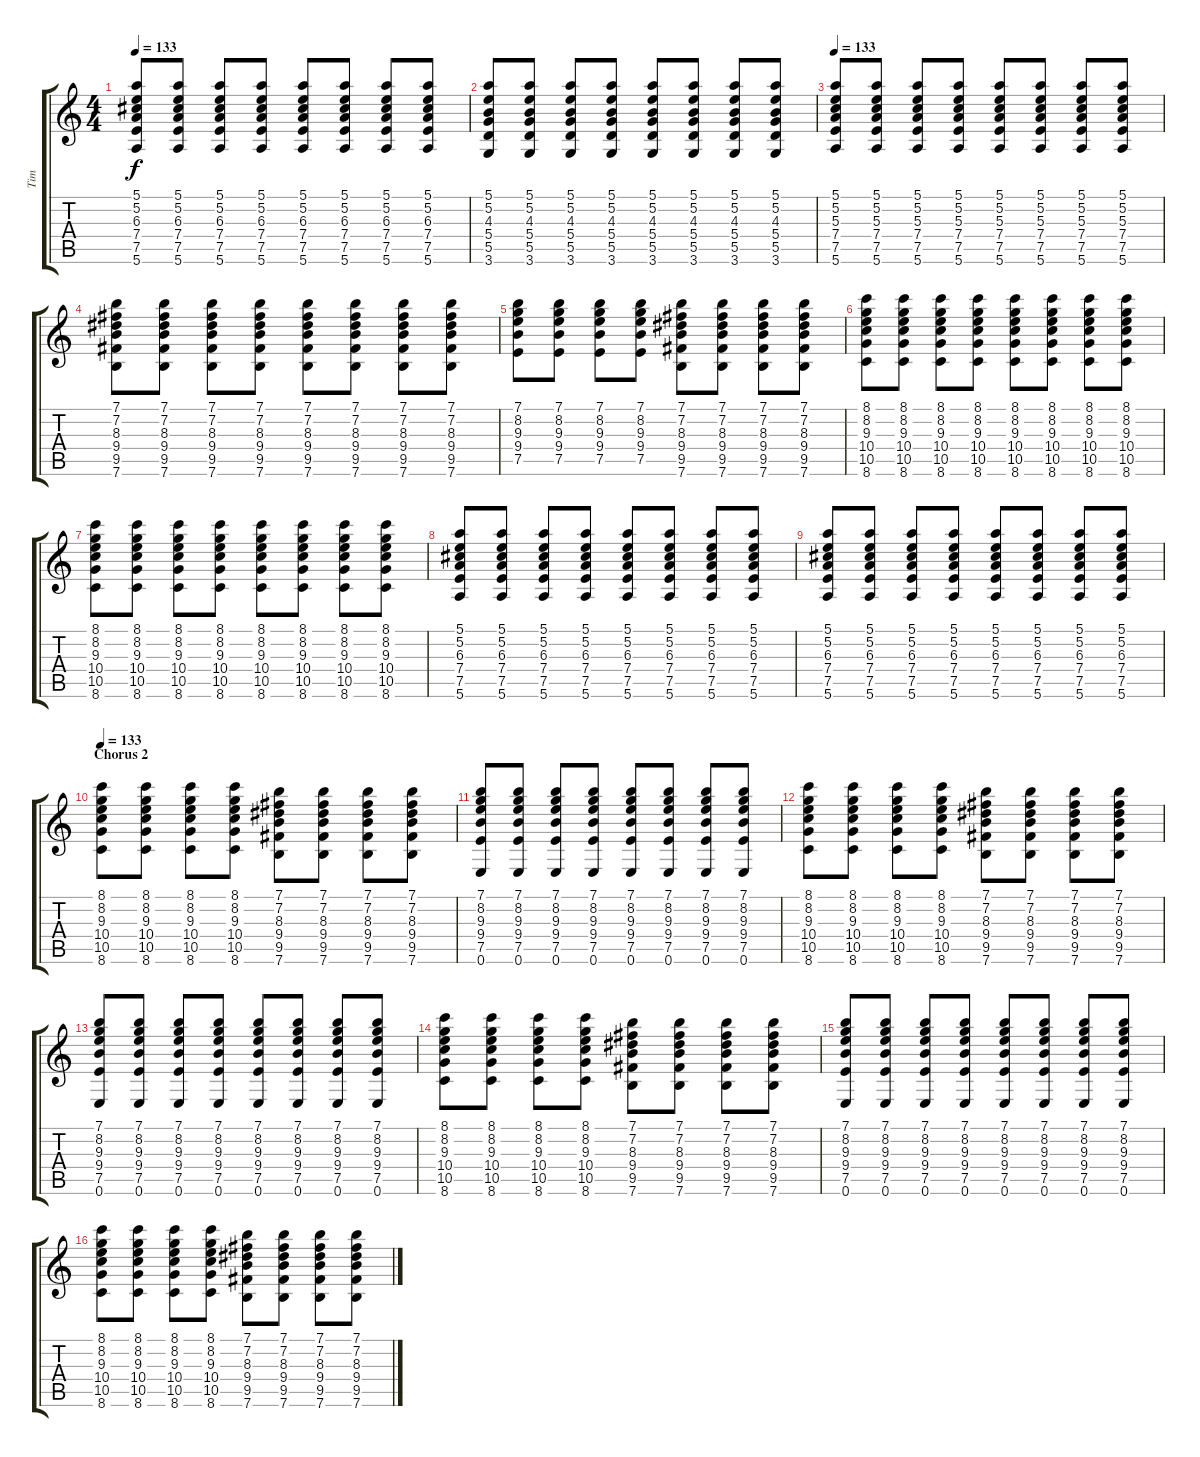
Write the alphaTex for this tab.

\track ("Tim" "Tim") {instrument overdrivenguitar}
\staff {score tabs}
\tuning (E4 B3 G3 D3 A2 E2) {hide}
\ts (4 4)
\tempo 133
\clef g2
\ks c
(5.1 5.2 6.3 7.4 7.5 5.6).8{dy f} (5.1 5.2 6.3 7.4 7.5 5.6).8 (5.1 5.2 6.3 7.4 7.5 5.6).8 (5.1 5.2 6.3 7.4 7.5 5.6).8 (5.1 5.2 6.3 7.4 7.5 5.6).8 (5.1 5.2 6.3 7.4 7.5 5.6).8 (5.1 5.2 6.3 7.4 7.5 5.6).8 (5.1 5.2 6.3 7.4 7.5 5.6).8 |
(5.1 5.2 4.3 5.4 5.5 3.6).8 (5.1 5.2 4.3 5.4 5.5 3.6).8 (5.1 5.2 4.3 5.4 5.5 3.6).8 (5.1 5.2 4.3 5.4 5.5 3.6).8 (5.1 5.2 4.3 5.4 5.5 3.6).8 (5.1 5.2 4.3 5.4 5.5 3.6).8 (5.1 5.2 4.3 5.4 5.5 3.6).8 (5.1 5.2 4.3 5.4 5.5 3.6).8 |
\tempo 133
(5.1 5.2 5.3 7.4 7.5 5.6).8 (5.1 5.2 5.3 7.4 7.5 5.6).8 (5.1 5.2 5.3 7.4 7.5 5.6).8 (5.1 5.2 5.3 7.4 7.5 5.6).8 (5.1 5.2 5.3 7.4 7.5 5.6).8 (5.1 5.2 5.3 7.4 7.5 5.6).8 (5.1 5.2 5.3 7.4 7.5 5.6).8 (5.1 5.2 5.3 7.4 7.5 5.6).8 |
(7.1 7.2 8.3 9.4 9.5 7.6).8 (7.1 7.2 8.3 9.4 9.5 7.6).8 (7.1 7.2 8.3 9.4 9.5 7.6).8 (7.1 7.2 8.3 9.4 9.5 7.6).8 (7.1 7.2 8.3 9.4 9.5 7.6).8 (7.1 7.2 8.3 9.4 9.5 7.6).8 (7.1 7.2 8.3 9.4 9.5 7.6).8 (7.1 7.2 8.3 9.4 9.5 7.6).8 |
(7.1 8.2 9.3 9.4 7.5).8 (7.1 8.2 9.3 9.4 7.5).8 (7.1 8.2 9.3 9.4 7.5).8 (7.1 8.2 9.3 9.4 7.5).8 (7.1 7.2 8.3 9.4 9.5 7.6).8 (7.1 7.2 8.3 9.4 9.5 7.6).8 (7.1 7.2 8.3 9.4 9.5 7.6).8 (7.1 7.2 8.3 9.4 9.5 7.6).8 |
(8.1 8.2 9.3 10.4 10.5 8.6).8 (8.1 8.2 9.3 10.4 10.5 8.6).8 (8.1 8.2 9.3 10.4 10.5 8.6).8 (8.1 8.2 9.3 10.4 10.5 8.6).8 (8.1 8.2 9.3 10.4 10.5 8.6).8 (8.1 8.2 9.3 10.4 10.5 8.6).8 (8.1 8.2 9.3 10.4 10.5 8.6).8 (8.1 8.2 9.3 10.4 10.5 8.6).8 |
(8.1 8.2 9.3 10.4 10.5 8.6).8 (8.1 8.2 9.3 10.4 10.5 8.6).8 (8.1 8.2 9.3 10.4 10.5 8.6).8 (8.1 8.2 9.3 10.4 10.5 8.6).8 (8.1 8.2 9.3 10.4 10.5 8.6).8 (8.1 8.2 9.3 10.4 10.5 8.6).8 (8.1 8.2 9.3 10.4 10.5 8.6).8 (8.1 8.2 9.3 10.4 10.5 8.6).8 |
(5.1 5.2 6.3 7.4 7.5 5.6).8 (5.1 5.2 6.3 7.4 7.5 5.6).8 (5.1 5.2 6.3 7.4 7.5 5.6).8 (5.1 5.2 6.3 7.4 7.5 5.6).8 (5.1 5.2 6.3 7.4 7.5 5.6).8 (5.1 5.2 6.3 7.4 7.5 5.6).8 (5.1 5.2 6.3 7.4 7.5 5.6).8 (5.1 5.2 6.3 7.4 7.5 5.6).8 |
(5.1 5.2 6.3 7.4 7.5 5.6).8 (5.1 5.2 6.3 7.4 7.5 5.6).8 (5.1 5.2 6.3 7.4 7.5 5.6).8 (5.1 5.2 6.3 7.4 7.5 5.6).8 (5.1 5.2 6.3 7.4 7.5 5.6).8 (5.1 5.2 6.3 7.4 7.5 5.6).8 (5.1 5.2 6.3 7.4 7.5 5.6).8 (5.1 5.2 6.3 7.4 7.5 5.6).8 |
\section ("" "Chorus 2")
\tempo 133
(8.1 8.2 9.3 10.4 10.5 8.6).8{volume 12 instrument overdrivenguitar} (8.1 8.2 9.3 10.4 10.5 8.6).8 (8.1 8.2 9.3 10.4 10.5 8.6).8 (8.1 8.2 9.3 10.4 10.5 8.6).8 (7.1 7.2 8.3 9.4 9.5 7.6).8 (7.1 7.2 8.3 9.4 9.5 7.6).8 (7.1 7.2 8.3 9.4 9.5 7.6).8 (7.1 7.2 8.3 9.4 9.5 7.6).8 |
(7.1 8.2 9.3 9.4 7.5 0.6).8 (7.1 8.2 9.3 9.4 7.5 0.6).8 (7.1 8.2 9.3 9.4 7.5 0.6).8 (7.1 8.2 9.3 9.4 7.5 0.6).8 (7.1 8.2 9.3 9.4 7.5 0.6).8 (7.1 8.2 9.3 9.4 7.5 0.6).8 (7.1 8.2 9.3 9.4 7.5 0.6).8 (7.1 8.2 9.3 9.4 7.5 0.6).8 |
(8.1 8.2 9.3 10.4 10.5 8.6).8 (8.1 8.2 9.3 10.4 10.5 8.6).8 (8.1 8.2 9.3 10.4 10.5 8.6).8 (8.1 8.2 9.3 10.4 10.5 8.6).8 (7.1 7.2 8.3 9.4 9.5 7.6).8 (7.1 7.2 8.3 9.4 9.5 7.6).8 (7.1 7.2 8.3 9.4 9.5 7.6).8 (7.1 7.2 8.3 9.4 9.5 7.6).8 |
(7.1 8.2 9.3 9.4 7.5 0.6).8 (7.1 8.2 9.3 9.4 7.5 0.6).8 (7.1 8.2 9.3 9.4 7.5 0.6).8 (7.1 8.2 9.3 9.4 7.5 0.6).8 (7.1 8.2 9.3 9.4 7.5 0.6).8 (7.1 8.2 9.3 9.4 7.5 0.6).8 (7.1 8.2 9.3 9.4 7.5 0.6).8 (7.1 8.2 9.3 9.4 7.5 0.6).8 |
(8.1 8.2 9.3 10.4 10.5 8.6).8 (8.1 8.2 9.3 10.4 10.5 8.6).8 (8.1 8.2 9.3 10.4 10.5 8.6).8 (8.1 8.2 9.3 10.4 10.5 8.6).8 (7.1 7.2 8.3 9.4 9.5 7.6).8 (7.1 7.2 8.3 9.4 9.5 7.6).8 (7.1 7.2 8.3 9.4 9.5 7.6).8 (7.1 7.2 8.3 9.4 9.5 7.6).8 |
(7.1 8.2 9.3 9.4 7.5 0.6).8 (7.1 8.2 9.3 9.4 7.5 0.6).8 (7.1 8.2 9.3 9.4 7.5 0.6).8 (7.1 8.2 9.3 9.4 7.5 0.6).8 (7.1 8.2 9.3 9.4 7.5 0.6).8 (7.1 8.2 9.3 9.4 7.5 0.6).8 (7.1 8.2 9.3 9.4 7.5 0.6).8 (7.1 8.2 9.3 9.4 7.5 0.6).8 |
(8.1 8.2 9.3 10.4 10.5 8.6).8 (8.1 8.2 9.3 10.4 10.5 8.6).8 (8.1 8.2 9.3 10.4 10.5 8.6).8 (8.1 8.2 9.3 10.4 10.5 8.6).8 (7.1 7.2 8.3 9.4 9.5 7.6).8 (7.1 7.2 8.3 9.4 9.5 7.6).8 (7.1 7.2 8.3 9.4 9.5 7.6).8 (7.1 7.2 8.3 9.4 9.5 7.6).8
